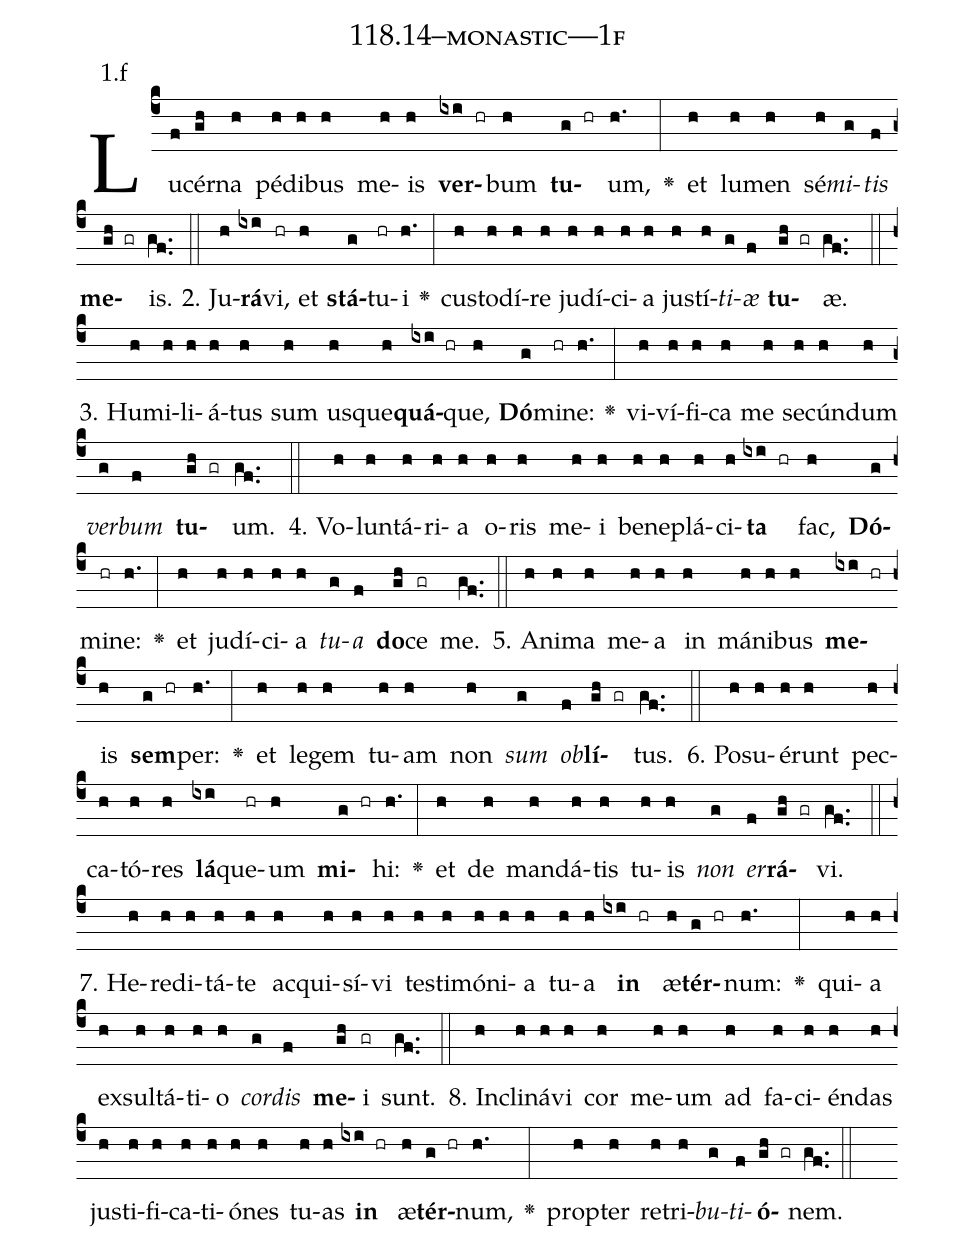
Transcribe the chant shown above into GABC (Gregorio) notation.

name: 118.14--monastic---1f;
annotation: 1.f;
%%
(c4)Lu(f)cér(gh)na(h) pé(h)di(h)bus(h) me(h)is(h) <b>ver</b>(ixi hr)bum(h) <b>tu</b>(g hr)um,(h.) <v>\greheightstar</v>(:) et(h) lu(h)men(h) sé(h)<i>mi</i>(g)<i>tis</i>(f) <b>me</b>(gh gr)is.(gf..) (::)
2. Ju(h)<b>rá</b>(ixi)vi,(hr) et(h) <b>stá</b>(g)tu(hr)i(h.) <v>\greheightstar</v>(:) cus(h)to(h)dí(h)re(h) ju(h)dí(h)ci(h)a(h) jus(h)tí(h)<i>ti</i>(g)<i>æ</i>(f) <b>tu</b>(gh gr)æ.(gf..) (::)
3. Hu(h)mi(h)li(h)á(h)tus(h) sum(h) us(h)que(h)<b>quá</b>(ixi hr)que,(h) <b>Dó</b>(g)mi(hr)ne:(h.) <v>\greheightstar</v>(:) vi(h)ví(h)fi(h)ca(h) me(h) se(h)cún(h)dum(h) <i>ver</i>(g)<i>bum</i>(f) <b>tu</b>(gh gr)um.(gf..) (::)
4. Vo(h)lun(h)tá(h)ri(h)a(h) o(h)ris(h) me(h)i(h) be(h)ne(h)plá(h)ci(h)<b>ta</b>(ixi hr) fac,(h) <b>Dó</b>(g)mi(hr)ne:(h.) <v>\greheightstar</v>(:) et(h) ju(h)dí(h)ci(h)a(h) <i>tu</i>(g)<i>a</i>(f) <b>do</b>(gh)ce(gr) me.(gf..) (::)
5. A(h)ni(h)ma(h) me(h)a(h) in(h) má(h)ni(h)bus(h) <b>me</b>(ixi hr)is(h) <b>sem</b>(g hr)per:(h.) <v>\greheightstar</v>(:) et(h) le(h)gem(h) tu(h)am(h) non(h) <i>sum</i>(g) <i>ob</i>(f)<b>lí</b>(gh gr)tus.(gf..) (::)
6. Po(h)su(h)é(h)runt(h) pec(h)ca(h)tó(h)res(h) <b>lá</b>(ixi)que(hr)um(h) <b>mi</b>(g hr)hi:(h.) <v>\greheightstar</v>(:) et(h) de(h) man(h)dá(h)tis(h) tu(h)is(h) <i>non</i>(g) <i>er</i>(f)<b>rá</b>(gh gr)vi.(gf..) (::)
7. He(h)re(h)di(h)tá(h)te(h) ac(h)qui(h)sí(h)vi(h) tes(h)ti(h)mó(h)ni(h)a(h) tu(h)a(h) <b>in</b>(ixi hr) æ(h)<b>tér</b>(g hr)num:(h.) <v>\greheightstar</v>(:) qui(h)a(h) ex(h)sul(h)tá(h)ti(h)o(h) <i>cor</i>(g)<i>dis</i>(f) <b>me</b>(gh)i(gr) sunt.(gf..) (::)
8. In(h)cli(h)ná(h)vi(h) cor(h) me(h)um(h) ad(h) fa(h)ci(h)én(h)das(h) jus(h)ti(h)fi(h)ca(h)ti(h)ó(h)nes(h) tu(h)as(h) <b>in</b>(ixi hr) æ(h)<b>tér</b>(g hr)num,(h.) <v>\greheightstar</v>(:) prop(h)ter(h) re(h)tri(h)<i>bu</i>(g)<i>ti</i>(f)<b>ó</b>(gh gr)nem.(gf..) (::)
